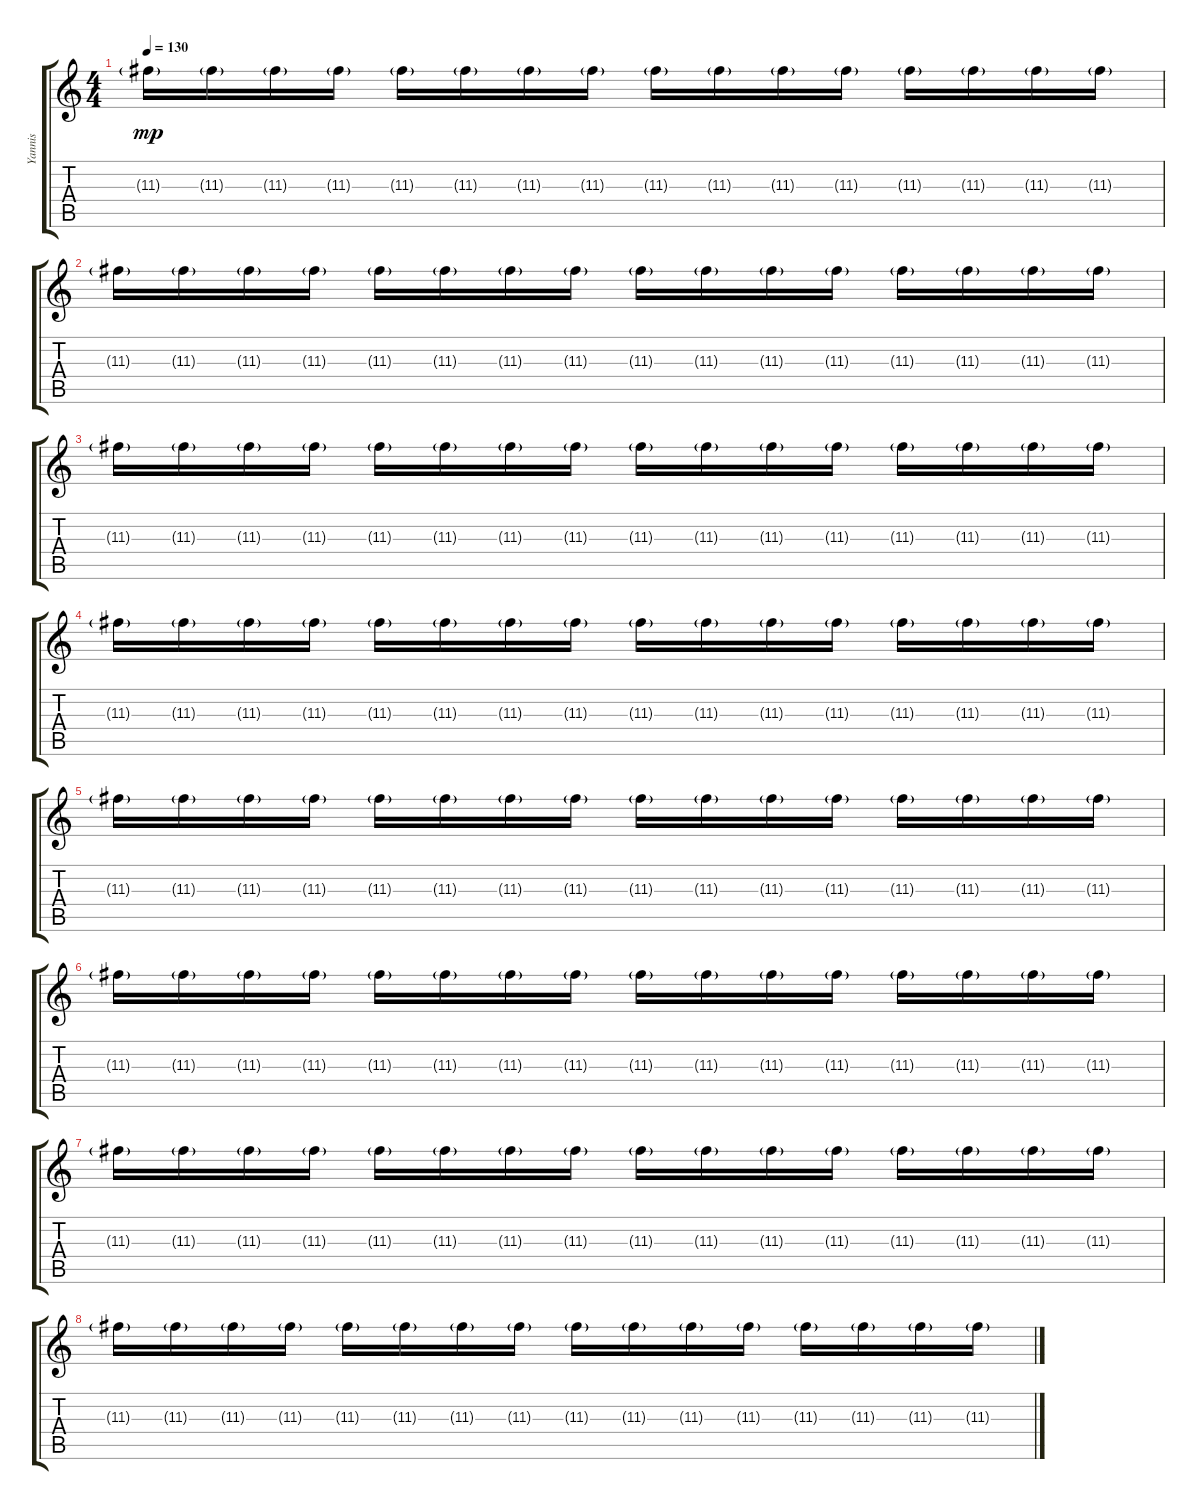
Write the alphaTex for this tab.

\track ("Yannis" "Yannis") {instrument electricguitarclean}
\staff {score tabs}
\tuning (E4 B3 G3 D3 A2 E2) {hide}
\ts (4 4)
\tempo 130
\clef g2
\ks c
11.3{g}.16{dy mp} 11.3{g}.16 11.3{g}.16 11.3{g}.16 11.3{g}.16 11.3{g}.16 11.3{g}.16 11.3{g}.16 11.3{g}.16 11.3{g}.16 11.3{g}.16 11.3{g}.16 11.3{g}.16 11.3{g}.16 11.3{g}.16 11.3{g}.16 |
11.3{g}.16 11.3{g}.16 11.3{g}.16 11.3{g}.16 11.3{g}.16 11.3{g}.16 11.3{g}.16 11.3{g}.16 11.3{g}.16 11.3{g}.16 11.3{g}.16 11.3{g}.16 11.3{g}.16 11.3{g}.16 11.3{g}.16 11.3{g}.16 |
11.3{g}.16 11.3{g}.16 11.3{g}.16 11.3{g}.16 11.3{g}.16 11.3{g}.16 11.3{g}.16 11.3{g}.16 11.3{g}.16 11.3{g}.16 11.3{g}.16 11.3{g}.16 11.3{g}.16 11.3{g}.16 11.3{g}.16 11.3{g}.16 |
11.3{g}.16 11.3{g}.16 11.3{g}.16 11.3{g}.16 11.3{g}.16 11.3{g}.16 11.3{g}.16 11.3{g}.16 11.3{g}.16 11.3{g}.16 11.3{g}.16 11.3{g}.16 11.3{g}.16 11.3{g}.16 11.3{g}.16 11.3{g}.16 |
11.3{g}.16{volume 0} 11.3{g}.16 11.3{g}.16 11.3{g}.16 11.3{g}.16 11.3{g}.16 11.3{g}.16 11.3{g}.16 11.3{g}.16 11.3{g}.16 11.3{g}.16 11.3{g}.16 11.3{g}.16 11.3{g}.16 11.3{g}.16 11.3{g}.16 |
11.3{g}.16 11.3{g}.16 11.3{g}.16 11.3{g}.16 11.3{g}.16 11.3{g}.16 11.3{g}.16 11.3{g}.16 11.3{g}.16 11.3{g}.16 11.3{g}.16 11.3{g}.16 11.3{g}.16 11.3{g}.16 11.3{g}.16 11.3{g}.16 |
11.3{g}.16 11.3{g}.16 11.3{g}.16 11.3{g}.16 11.3{g}.16 11.3{g}.16 11.3{g}.16 11.3{g}.16 11.3{g}.16 11.3{g}.16 11.3{g}.16 11.3{g}.16 11.3{g}.16 11.3{g}.16 11.3{g}.16 11.3{g}.16 |
11.3{g}.16 11.3{g}.16 11.3{g}.16 11.3{g}.16 11.3{g}.16 11.3{g}.16 11.3{g}.16 11.3{g}.16 11.3{g}.16 11.3{g}.16 11.3{g}.16 11.3{g}.16 11.3{g}.16 11.3{g}.16 11.3{g}.16 11.3{g}.16
